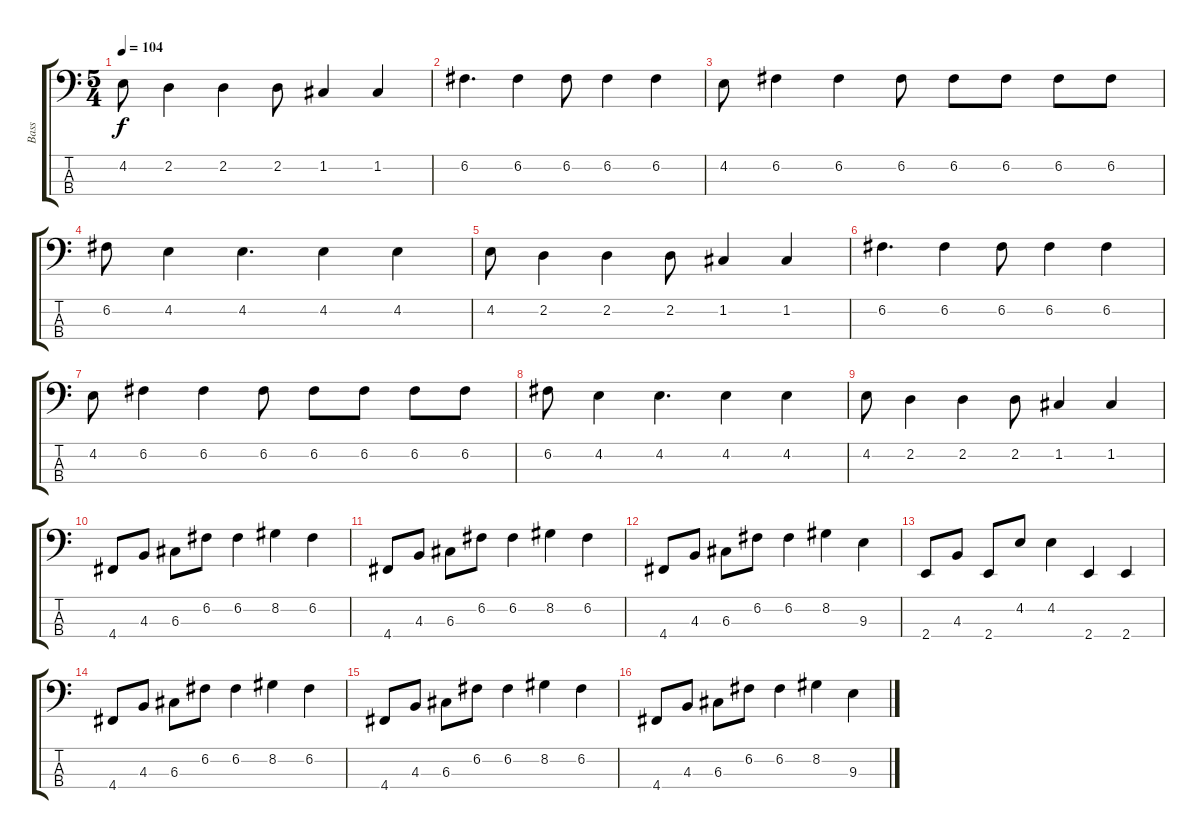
\track ("Bass" "Bass") {instrument electricbassfinger}
\staff {score tabs}
\tuning (F2 C2 G1 D1) {hide}
\ts (5 4)
\tempo 104
\clef f4
\ks c
4.2.8{dy f} 2.2.4 2.2.4 2.2.8 1.2.4 1.2.4 |
6.2.4{d} 6.2.4 6.2.8 6.2.4 6.2.4 |
4.2.8 6.2.4 6.2.4 6.2.8 6.2.8 6.2.8 6.2.8 6.2.8 |
6.2.8 4.2.4 4.2.4{d} 4.2.4 4.2.4 |
4.2.8 2.2.4 2.2.4 2.2.8 1.2.4 1.2.4 |
6.2.4{d} 6.2.4 6.2.8 6.2.4 6.2.4 |
4.2.8 6.2.4 6.2.4 6.2.8 6.2.8 6.2.8 6.2.8 6.2.8 |
6.2.8 4.2.4 4.2.4{d} 4.2.4 4.2.4 |
4.2.8 2.2.4 2.2.4 2.2.8 1.2.4 1.2.4 |
4.4.8 4.3.8 6.3.8 6.2.8 6.2.4 8.2.4 6.2.4 |
4.4.8 4.3.8 6.3.8 6.2.8 6.2.4 8.2.4 6.2.4 |
4.4.8 4.3.8 6.3.8 6.2.8 6.2.4 8.2.4 9.3.4 |
2.4.8 4.3.8 2.4.8 4.2.8 4.2.4 2.4.4 2.4.4 |
4.4.8 4.3.8 6.3.8 6.2.8 6.2.4 8.2.4 6.2.4 |
4.4.8 4.3.8 6.3.8 6.2.8 6.2.4 8.2.4 6.2.4 |
4.4.8 4.3.8 6.3.8 6.2.8 6.2.4 8.2.4 9.3.4
